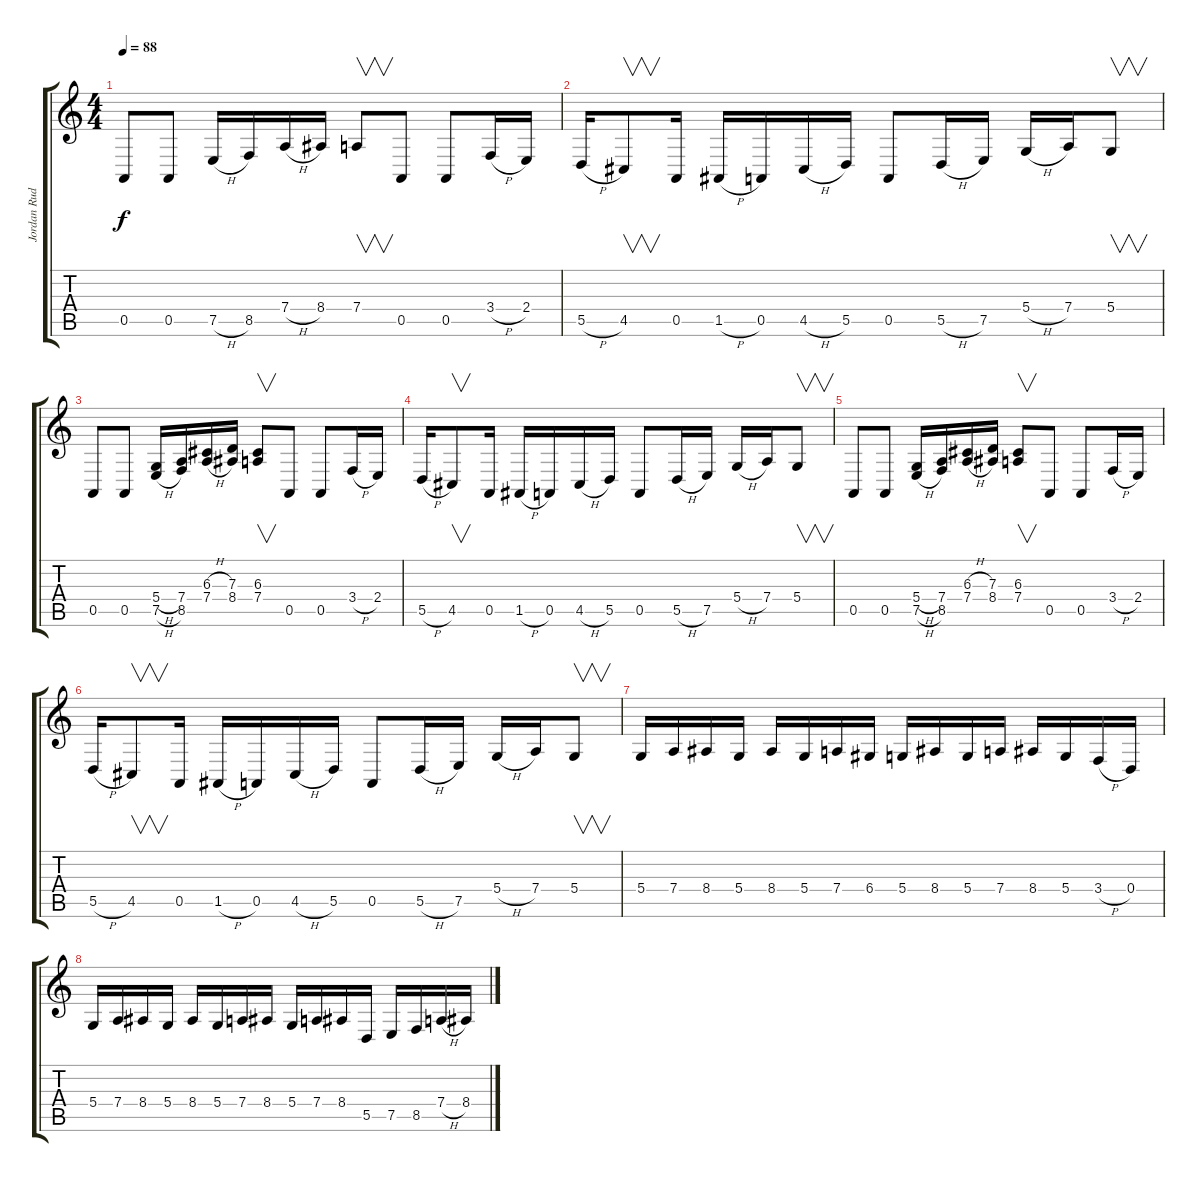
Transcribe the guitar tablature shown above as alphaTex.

\track ("Jordan Rudess - Keyboard" "Jordan Rud") {instrument sitar}
\staff {score tabs}
\tuning (E4 B3 G3 D3 A2 E2) {hide}
\ts (4 4)
\tempo 88
\clef g2
\ks c
0.5.8{dy f} 0.5.8 7.5{h}.16 8.5.16 7.4{h}.16 8.4.16 7.4.8{v} 0.5.8 0.5.8 3.4{h}.16 2.4.16 |
5.5{h}.16 4.5.8{v} 0.5.16 1.5{h}.16 0.5.16 4.5{h}.16 5.5.16 0.5.8 5.5{h}.16 7.5.16 5.4{h}.16 7.4.16 5.4.8{v} |
0.5.8 0.5.8 (5.4{h} 7.5{h}).16 (7.4 8.5).16 (6.3{h} 7.4{h}).16 (7.3 8.4).16 (6.3 7.4).8{v} 0.5.8 0.5.8 3.4{h}.16 2.4.16 |
5.5{h}.16 4.5.8{v} 0.5.16 1.5{h}.16 0.5.16 4.5{h}.16 5.5.16 0.5.8 5.5{h}.16 7.5.16 5.4{h}.16 7.4.16 5.4.8{v} |
0.5.8 0.5.8 (5.4{h} 7.5{h}).16 (7.4 8.5).16 (6.3{h} 7.4{h}).16 (7.3 8.4).16 (6.3 7.4).8{v} 0.5.8 0.5.8 3.4{h}.16 2.4.16 |
5.5{h}.16 4.5.8{v} 0.5.16 1.5{h}.16 0.5.16 4.5{h}.16 5.5.16 0.5.8 5.5{h}.16 7.5.16 5.4{h}.16 7.4.16 5.4.8{v} |
5.4.16 7.4.16 8.4.16 5.4.16 8.4.16 5.4.16 7.4.16 6.4.16 5.4.16 8.4.16 5.4.16 7.4.16 8.4.16 5.4.16 3.4{h}.16 0.4.16 |
5.4.16 7.4.16 8.4.16 5.4.16 8.4.16 5.4.16 7.4.16 8.4.16 5.4.16 7.4.16 8.4.16 5.5.16 7.5.16 8.5.16 7.4{h}.16 8.4.16
